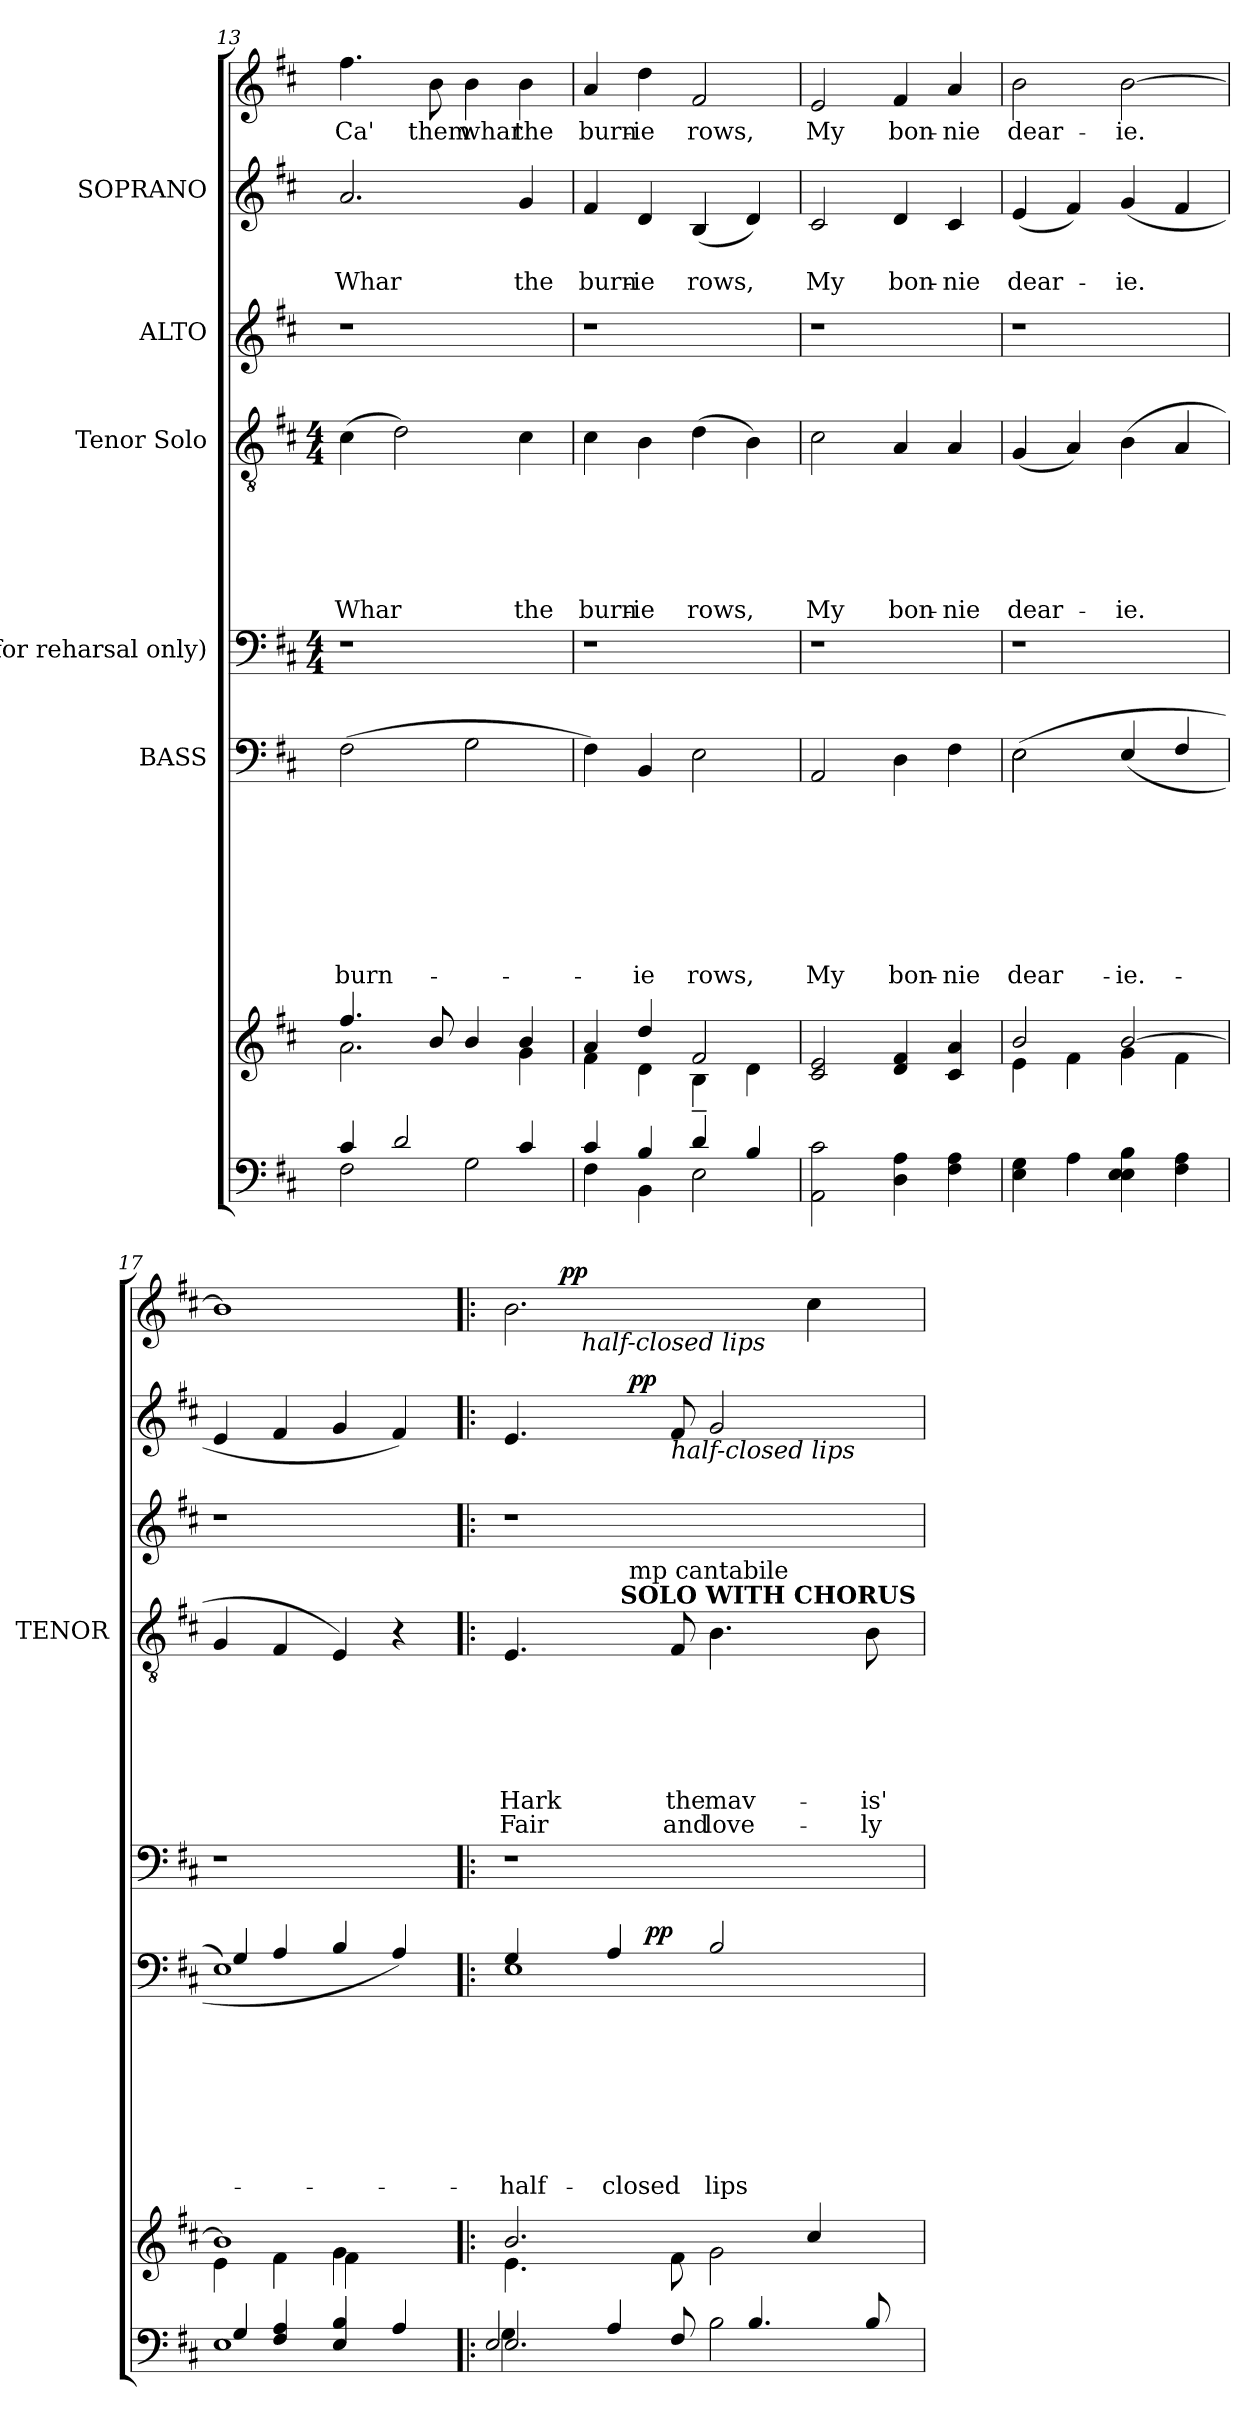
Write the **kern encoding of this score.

**kern	**kern	**kern	**text	**text	**text	**text	**text	**text	**text	**text	**dynam	**kern	**kern	**text	**text	**text	**text	**text	**text	**text	**kern	**kern	**text	**text	**dynam	**kern	**text	**dynam
*part7	*part7	*part6	*part6	*part6	*part6	*part6	*part6	*part6	*part6	*part6	*part6	*part5	*part4	*part4	*part4	*part4	*part4	*part4	*part4	*part4	*part3	*part2	*part2	*part2	*part2	*part1	*part1	*part1
*staff8	*staff7	*staff6	*staff6	*staff6	*staff6	*staff6	*staff6	*staff6	*staff6	*staff6	*staff6	*staff5	*staff4	*staff4	*staff4	*staff4	*staff4	*staff4	*staff4	*staff4	*staff3	*staff2	*staff2	*staff2	*staff2	*staff1	*staff1	*staff1
*	*	*I"BASS	*	*	*	*	*	*	*	*	*	*I"(for reharsal only)	*I"Tenor Solo	*	*	*	*	*	*	*	*I"ALTO	*I"SOPRANO	*	*	*	*	*	*
*	*	*	*	*	*	*	*	*	*	*	*	*	*I'TENOR	*	*	*	*	*	*	*	*	*	*	*	*	*	*	*
*clefF4	*clefG2	*clefF4	*	*	*	*	*	*	*	*	*	*clefF4	*clefGv2	*	*	*	*	*	*	*	*clefG2	*clefG2	*	*	*	*clefG2	*	*
*k[f#c#]	*k[f#c#]	*k[f#c#]	*	*	*	*	*	*	*	*	*	*k[f#c#]	*k[f#c#]	*	*	*	*	*	*	*	*k[f#c#]	*k[f#c#]	*	*	*	*k[f#c#]	*	*
*D:	*D:	*D:	*	*	*	*	*	*	*	*	*	*D:	*D:	*	*	*	*	*	*	*	*D:	*D:	*	*	*	*D:	*	*
*	*	*	*	*	*	*	*	*	*	*	*	*M4/4	*M4/4	*	*	*	*	*	*	*	*	*	*	*	*	*	*	*
=13	=13	=13	=13	=13	=13	=13	=13	=13	=13	=13	=13	=13	=13	=13	=13	=13	=13	=13	=13	=13	=13	=13	=13	=13	=13	=13	=13	=13
*^	*^	*	*	*	*	*	*	*	*	*	*	*	*	*	*	*	*	*	*	*	*	*	*	*	*	*	*	*
!	!	!	!	!	!	!	!	!	!	!	!	!LO:LY:b	!	!	!	!	!	!	!	!	!LO:LY:b	!	!	!	!	!LO:LY:b	!	!	!LO:LY:b	!
2F#\	4c#/	2.a\	4.ff#/	(>2F#\	.	.	.	.	.	.	.	burn-	.	1r	(>4c#\	.	.	.	.	.	Whar	.	1r	2.a/	.	Whar	.	4.ff#\	Ca'	.
.	2d/	.	.	.	.	.	.	.	.	.	.	.	.	.	2d\)	.	.	.	.	.	.	.	.	.	.	.	.	.	.	.
!	!	!	!	!	!	!	!	!	!	!	!	!	!	!	!	!	!	!	!	!	!	!	!	!	!	!	!	!	!LO:LY:b	!
.	.	.	8b/	.	.	.	.	.	.	.	.	.	.	.	.	.	.	.	.	.	.	.	.	.	.	.	.	8b\	them	.
!	!	!	!	!	!	!	!	!	!	!	!	!	!	!	!	!	!	!	!	!	!	!	!	!	!	!	!	!	!LO:LY:b	!
2G\	.	.	4b/	2G\	.	.	.	.	.	.	.	.	.	.	.	.	.	.	.	.	.	.	.	.	.	.	.	4b\	whar	.
!	!	!	!	!	!	!	!	!	!	!	!	!	!	!	!	!	!	!	!	!	!LO:LY:b	!	!	!	!	!LO:LY:b	!	!	!LO:LY:b	!
.	4c#/	4b/	4g\	.	.	.	.	.	.	.	.	.	.	.	4c#\	.	.	.	.	.	the	.	.	4g/	.	the	.	4b\	the	.
!!LO:PB:g=z
=14	=14	=14	=14	=14	=14	=14	=14	=14	=14	=14	=14	=14	=14	=14	=14	=14	=14	=14	=14	=14	=14	=14	=14	=14	=14	=14	=14	=14	=14	=14
!	!	!	!	!	!	!	!	!	!	!	!	!	!	!	!	!	!	!	!	!	!LO:LY:b	!	!	!	!	!LO:LY:b	!	!	!LO:LY:b	!
4F#\	4c#/	4f#\	4a/	4F#\)	.	.	.	.	.	.	.	.	.	1r	4c#\	.	.	.	.	.	burn-	.	1r	4f#/	.	burn-	.	4a/	burn-	.
!	!	!	!	!	!	!	!	!	!	!	!	!LO:LY:b	!	!	!	!	!	!	!	!	!LO:LY:b	!	!	!	!	!LO:LY:b	!	!	!LO:LY:b	!
4B/	4BB\	4d\	4dd/	4BB/	.	.	.	.	.	.	.	-ie	.	.	4B\	.	.	.	.	.	-ie	.	.	4d/	.	-ie	.	4dd\	-ie	.
!	!	!	!	!	!	!	!	!	!	!	!	!LO:LY:b	!	!	!	!	!	!	!	!	!LO:LY:b	!	!	!	!	!LO:LY:b	!	!	!LO:LY:b	!
2E\	4d/	2f#/	4B~<\	2E\	.	.	.	.	.	.	.	rows,	.	.	(>4d\	.	.	.	.	.	rows,	.	.	(<4B/	.	rows,	.	2f#/	rows,	.
.	4B/	.	4d\	.	.	.	.	.	.	.	.	.	.	.	4B\)	.	.	.	.	.	.	.	.	4d/)	.	.	.	.	.	.
=15	=15	=15	=15	=15	=15	=15	=15	=15	=15	=15	=15	=15	=15	=15	=15	=15	=15	=15	=15	=15	=15	=15	=15	=15	=15	=15	=15	=15	=15	=15
!	!	!	!	!	!	!	!	!	!	!	!	!LO:LY:b	!	!	!	!	!	!	!	!	!LO:LY:b	!	!	!	!	!LO:LY:b	!	!	!LO:LY:b	!
*v	*v	*	*	*	*	*	*	*	*	*	*	*	*	*	*	*	*	*	*	*	*	*	*	*	*	*	*	*	*	*
*	*v	*v	*	*	*	*	*	*	*	*	*	*	*	*	*	*	*	*	*	*	*	*	*	*	*	*	*	*	*
2AA\ 2c#\	2c#/ 2e/	2AA/	.	.	.	.	.	.	.	My	.	1r	2c#\	.	.	.	.	.	My	.	1r	2c#/	.	My	.	2e/	My	.
!	!	!	!	!	!	!	!	!	!	!LO:LY:b	!	!	!	!	!	!	!	!	!LO:LY:b	!	!	!	!	!LO:LY:b	!	!	!LO:LY:b	!
4D\ 4A\	4d/ 4f#/	4D\	.	.	.	.	.	.	.	bon-	.	.	4A/	.	.	.	.	.	bon-	.	.	4d/	.	bon-	.	4f#/	bon-	.
!	!	!	!	!	!	!	!	!	!	!LO:LY:b	!	!	!	!	!	!	!	!	!LO:LY:b	!	!	!	!	!LO:LY:b	!	!	!LO:LY:b	!
4F#\ 4A\	4c#/ 4a/	4F#\	.	.	.	.	.	.	.	-nie	.	.	4A/	.	.	.	.	.	-nie	.	.	4c#/	.	-nie	.	4a/	-nie	.
=16	=16	=16	=16	=16	=16	=16	=16	=16	=16	=16	=16	=16	=16	=16	=16	=16	=16	=16	=16	=16	=16	=16	=16	=16	=16	=16	=16	=16
*	*^	*^	*	*	*	*	*	*	*	*	*	*	*	*	*	*	*	*	*	*	*	*	*	*	*	*	*	*
!	!	!	!	!	!	!	!	!	!	!	!	!LO:LY:b	!	!	!	!	!	!	!	!	!LO:LY:b	!	!	!	!	!LO:LY:b	!	!	!LO:LY:b	!
4E\ 4G\	2b/	4e\	(<2E\	2E\	.	.	.	.	.	.	.	dear-	.	1r	(<4G/	.	.	.	.	.	dear-	.	1r	(<4e/	.	dear-	.	2b\	dear-	.
4A\	.	4f#\	.	.	.	.	.	.	.	.	.	.	.	.	4A/)	.	.	.	.	.	.	.	.	4f#/)	.	.	.	.	.	.
!	!	!	!	!	!	!	!	!	!	!	!	!LO:LY:b	!	!	!	!	!	!	!	!	!LO:LY:b	!	!	!	!	!LO:LY:b	!	!	!LO:LY:b	!
4E\ 4E\ 4B\	[>2b/	4g\	2ryy	(4E/	.	.	.	.	.	.	.	-ie.	.	.	(>4B\	.	.	.	.	.	-ie.	.	.	(4g/	.	-ie.	.	[>2b\	-ie.	.
4F#\ 4A\	.	4f#\	.	4F#/	.	.	.	.	.	.	.	.	.	.	4A/	.	.	.	.	.	.	.	.	4f#/	.	.	.	.	.	.
=17	=17	=17	=17	=17	=17	=17	=17	=17	=17	=17	=17	=17	=17	=17	=17	=17	=17	=17	=17	=17	=17	=17	=17	=17	=17	=17	=17	=17	=17	=17
*^	*	*^	*	*	*	*	*	*	*	*	*	*	*	*	*	*	*	*	*	*	*	*	*	*	*	*	*	*	*	*
1E	4G/	1b]	4e\	2ryy	1E)	4G/	.	.	.	.	.	.	.	.	.	1r	4G/	.	.	.	.	.	.	.	1r	4e/	.	.	.	1b]	.	.
.	4F#/ 4A/	.	4f#\	.	.	4A/	.	.	.	.	.	.	.	.	.	.	4F#/	.	.	.	.	.	.	.	.	4f#/	.	.	.	.	.	.
.	4E/ 4B/	.	4g\	4f#\	.	4B/	.	.	.	.	.	.	.	.	.	.	4E/)	.	.	.	.	.	.	.	.	4g/	.	.	.	.	.	.
.	4A/	.	4ryy	4ryy	.	4A/)	.	.	.	.	.	.	.	.	.	.	4r	.	.	.	.	.	.	.	.	4f#/)	.	.	.	.	.	.
!!LO:PB:g=z
=18!|:	=18!|:	=18!|:	=18!|:	=18!|:	=18!|:	=18!|:	=18!|:	=18!|:	=18!|:	=18!|:	=18!|:	=18!|:	=18!|:	=18!|:	=18!|:	=18!|:	=18!|:	=18!|:	=18!|:	=18!|:	=18!|:	=18!|:	=18!|:	=18!|:	=18!|:	=18!|:	=18!|:	=18!|:	=18!|:	=18!|:	=18!|:	=18!|:
*^	*^	*	*	*	*	*	*	*	*	*	*	*	*	*	*	*	*	*	*	*	*	*	*	*	*	*	*	*	*	*	*	*
!	!	!	!	!	!	!	!	!	!	!	!	!	!	!	!	!LO:LY:b	!	!	!	!	!	!	!	!	!LO:LY:b	!LO:LY:b	!	!	!	!	!	!	!	!
*	*	*	*	*	*	*	*	*^	*	*	*	*	*	*	*	*	*	*	*^	*	*	*	*	*	*	*	*	*^	*	*	*	*^	*	*
*	*	*	*	*	*v	*v	*	*	*	*	*	*	*	*	*	*	*	*	*	*	*^	*	*	*	*	*	*	*	*	*	*	*	*	*	*	*^	*	*
2.E/	4G\	2E/	4.ryy	2.b/	4.e\	4G/	1E	4ryy	.	.	.	.	.	.	.	half-	.	1r	4.E/	6ryy	4ryy	.	.	.	.	.	Hark	Fair	1r	4.e/	4ryy	.	.	.	2.b\	8ryy	8.ryy	.	.
.	.	.	.	.	.	.	.	.	.	.	.	.	.	.	.	.	.	.	.	.	.	.	.	.	.	.	.	.	.	.	.	.	.	.	.	32ryy	.	.	.
!	!	!	!	!	!	!	!	!	!	!	!	!	!	!	!	!	!	!	!	!	!	!	!	!	!	!	!	!	!	!	!	!	!	!	!	!	!	!	!LO:DY:a
.	.	.	.	.	.	.	.	.	.	.	.	.	.	.	.	.	.	.	.	.	.	.	.	.	.	.	.	.	.	.	.	.	.	.	.	2ryy	.	.	pp
.	.	.	.	.	.	.	.	.	.	.	.	.	.	.	.	.	.	.	.	12ryy	.	.	.	.	.	.	.	.	.	.	.	.	.	.	.	.	.	.	.
!	!	!	!	!	!	!	!	!	!	!	!	!	!	!	!	!	!	!	!	!	!	!	!	!	!	!	!	!	!	!	!	!	!	!	!	!	!LO:TX:b:i:t=half-closed lips	!	!
.	.	.	.	.	.	.	.	.	.	.	.	.	.	.	.	.	.	.	.	.	.	.	.	.	.	.	.	.	.	.	.	.	.	.	.	.	2ryy	.	.
!	!	!	!	!	!	!	!	!	!	!	!	!	!	!	!	!LO:LY:b	!	!	!	!	!	!	!	!	!	!	!	!	!	!	!	!	!	!	!	!	!	!	!
.	4A/	.	.	.	.	4A/	.	16ryy	.	.	.	.	.	.	.	-closed	.	.	.	48ryy	32ryy	.	.	.	.	.	.	.	.	.	32ryy	.	.	.	.	.	.	.	.
!	!	!	!	!	!	!	!	!	!	!	!	!	!	!	!	!	!	!	!	!LO:TX:a:B:t=SOLO WITH CHORUS	!	!	!	!	!	!	!	!	!	!	!	!	!	!	!	!	!	!	!
.	.	.	.	.	.	.	.	.	.	.	.	.	.	.	.	.	.	.	.	3%2ryy	.	.	.	.	.	.	.	.	.	.	.	.	.	.	.	.	.	.	.
!	!	!	!	!	!	!	!	!	!	!	!	!	!	!	!	!	!	!	!	!	!LO:TX:a:t=mp cantabile	!	!	!	!	!	!	!	!	!	!	!	!	!	!	!	!	!	!
!	!	!	!	!	!	!	!	!	!	!	!	!	!	!	!	!	!	!	!	!	!	!	!	!	!	!	!	!	!	!	!	!	!	!LO:DY:a	!	!	!	!	!
.	.	.	.	.	.	.	.	.	.	.	.	.	.	.	.	.	.	.	.	.	2ryy	.	.	.	.	.	.	.	.	.	2ryy	.	.	pp	.	.	.	.	.
!	!	!	!	!	!	!	!	!	!	!	!	!	!	!	!	!	!LO:DY:a	!	!	!	!	!	!	!	!	!	!	!	!	!	!	!	!	!	!	!	!	!	!
.	.	.	.	.	.	.	.	2ryy	.	.	.	.	.	.	.	.	pp	.	.	.	.	.	.	.	.	.	.	.	.	.	.	.	.	.	.	.	.	.	.
!	!	!	!	!	!	!	!	!	!	!	!	!	!	!	!	!	!	!	!	!	!	!	!	!	!	!	!	!	!	!LO:TX:b:i:t=half-closed lips	!	!	!	!	!	!	!	!	!
!	!	!	!	!	!	!	!	!	!	!	!	!	!	!	!	!	!	!	!	!	!	!	!	!	!	!	!LO:LY:b	!LO:LY:b	!	!	!	!	!	!	!	!	!	!	!
.	.	.	8F#/	.	8f#\	.	.	.	.	.	.	.	.	.	.	.	.	.	8F#/	.	.	.	.	.	.	.	the	and	.	8f#/	.	.	.	.	.	.	.	.	.
!	!	!	!	!	!	!	!	!	!	!	!	!	!	!	!	!LO:LY:b	!	!	!	!	!	!	!	!	!	!	!LO:LY:b	!LO:LY:b	!	!	!	!	!	!	!	!	!	!	!
.	2B\	2ryy	8ryy	.	2g\	2B/	.	.	.	.	.	.	.	.	.	lips	.	.	4.B\	.	.	.	.	.	.	.	mav-	love-	.	2g/	.	.	.	.	.	.	.	.	.
.	.	.	4.B/	.	.	.	.	.	.	.	.	.	.	.	.	.	.	.	.	.	.	.	.	.	.	.	.	.	.	.	.	.	.	.	.	.	.	.	.
.	.	.	.	.	.	.	.	.	.	.	.	.	.	.	.	.	.	.	.	.	.	.	.	.	.	.	.	.	.	.	.	.	.	.	.	4ryy	.	.	.
.	.	.	.	.	.	.	.	.	.	.	.	.	.	.	.	.	.	.	.	.	.	.	.	.	.	.	.	.	.	.	.	.	.	.	.	.	4ryy	.	.
8ryy	.	.	.	4cc#/	.	.	.	.	.	.	.	.	.	.	.	.	.	.	.	.	.	.	.	.	.	.	.	.	.	.	.	.	.	.	4cc#\	.	.	.	.
.	.	.	.	.	.	.	.	.	.	.	.	.	.	.	.	.	.	.	.	.	8..ryy	.	.	.	.	.	.	.	.	.	8..ryy	.	.	.	.	.	.	.	.
.	.	.	.	.	.	.	.	8.ryy	.	.	.	.	.	.	.	.	.	.	.	.	.	.	.	.	.	.	.	.	.	.	.	.	.	.	.	.	.	.	.
!	!	!	!	!	!	!	!	!	!	!	!	!	!	!	!	!	!	!	!	!	!	!	!	!	!	!	!LO:LY:b	!LO:LY:b	!	!	!	!	!	!	!	!	!	!	!
8B/	.	.	.	.	.	.	.	.	.	.	.	.	.	.	.	.	.	.	8B\	.	.	.	.	.	.	.	-is'	-ly	.	.	.	.	.	.	.	.	.	.	.
.	.	.	.	.	.	.	.	.	.	.	.	.	.	.	.	.	.	.	.	.	.	.	.	.	.	.	.	.	.	.	.	.	.	.	.	16.ryy	.	.	.
.	.	.	.	.	.	.	.	.	.	.	.	.	.	.	.	.	.	.	.	24.ryy	.	.	.	.	.	.	.	.	.	.	.	.	.	.	.	.	16ryy	.	.
*v	*v	*v	*v	*	*	*v	*v	*v	*	*	*	*	*	*	*	*	*	*	*v	*v	*v	*	*	*	*	*	*	*	*	*v	*v	*	*	*	*v	*v	*v	*	*
*	*v	*v	*	*	*	*	*	*	*	*	*	*	*	*	*	*	*	*	*	*	*	*	*	*	*	*	*	*	*
=	=	=	=	=	=	=	=	=	=	=	=	=	=	=	=	=	=	=	=	=	=	=	=	=	=	=	=	=
*-	*-	*-	*-	*-	*-	*-	*-	*-	*-	*-	*-	*-	*-	*-	*-	*-	*-	*-	*-	*-	*-	*-	*-	*-	*-	*-	*-	*-
